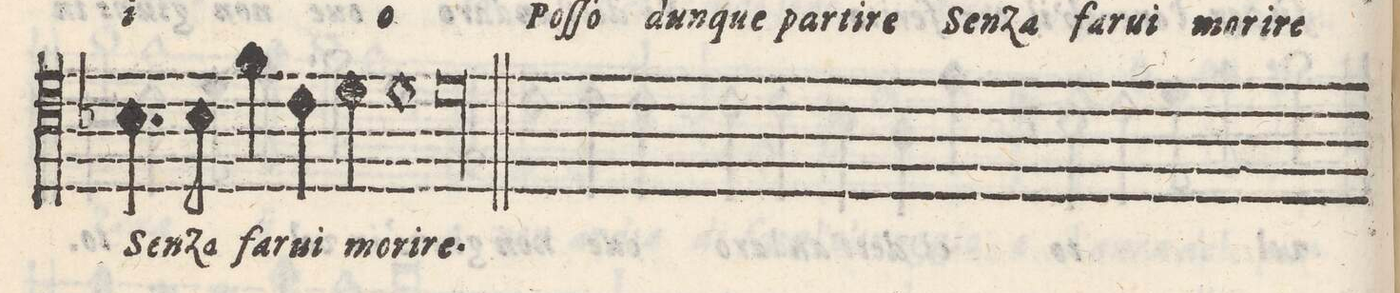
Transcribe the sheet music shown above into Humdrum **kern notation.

**kern	**text
*I"Tenore	*
*clefC4	*
*k[b-]	*
*met(C)	*
*M2/1	*
4.B\	sen-
8B\	-za
4f\	fa-
4c\	-rui
4d\	mo-
=22-	=22-
1d	-ri-
00d	-re.
=23-	=23-
=24-	=24-
1r	.
=-	=-
*-	*-
